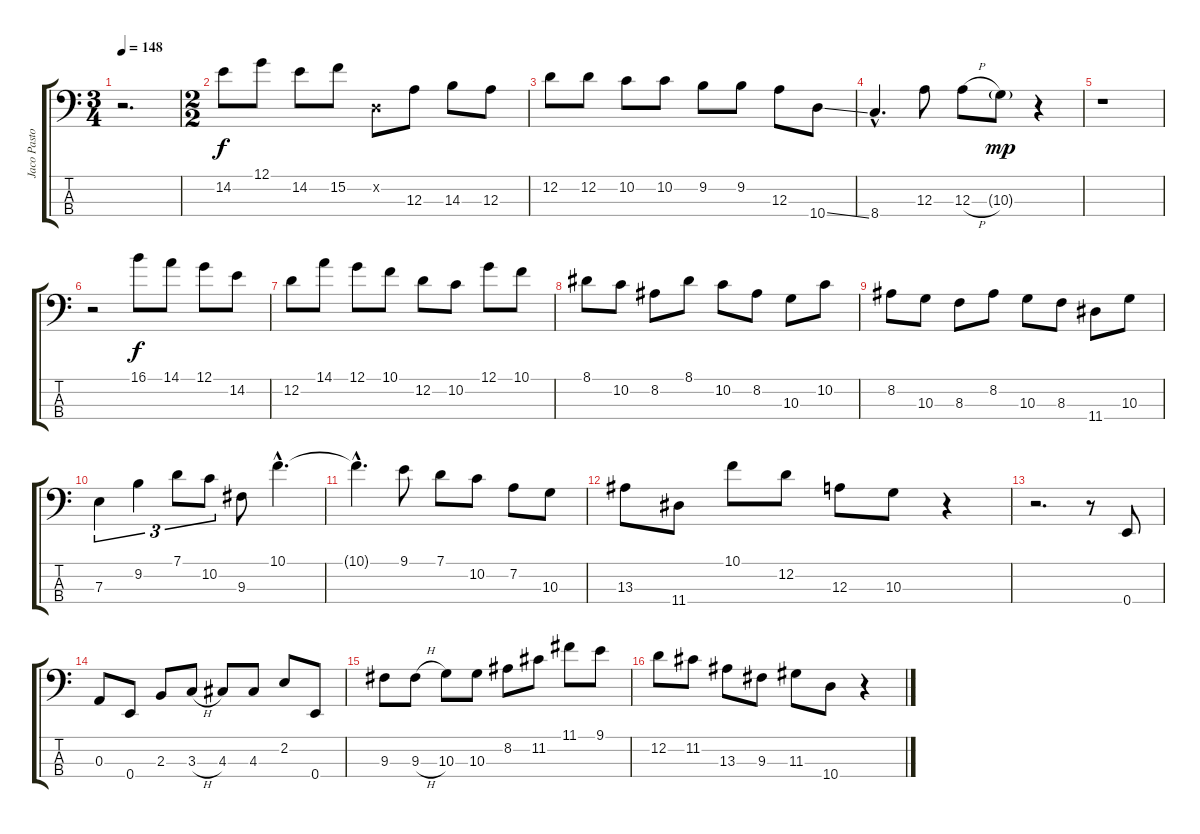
\track ("Jaco Pastorius" "Jaco Pasto") {instrument fretlessbass}
\staff {score tabs}
\tuning (G2 D2 A1 E1) {hide}
\ts (3 4)
\tempo 148
\clef f4
\ks c
r.2{d dy f} |
\ts (2 2)
14.2.8 12.1.8 14.2.8 15.2.8 0.2{x}.8 12.3.8 14.3.8 12.3.8 |
12.2.8 12.2.8 10.2.8 10.2.8 9.2.8 9.2.8 12.3.8 10.4{ss}.8 |
8.4{hac}.4{d} 12.3.8 12.3{h}.8 10.3{g}.8{dy mp} r.4 |
r.1 |
r.2 16.1.8{dy f} 14.1.8 12.1.8 14.2.8 |
12.2.8 14.1.8 12.1.8 10.1.8 12.2.8 10.2.8 12.1.8 10.1.8 |
8.1.8 10.2.8 8.2.8 8.1.8 10.2.8 8.2.8 10.3.8 10.2.8 |
8.2.8 10.3.8 8.3.8 8.2.8 10.3.8 8.3.8 11.4.8 10.3.8 |
7.3.4{tu (3 2)} 9.2.4{tu (3 2)} 7.1.8{tu (3 2)} 10.2.8{tu (3 2)} 9.3.8 10.1{hac}.4{d} |
10.1{hac t}.4{d} 9.1.8 7.1.8 10.2.8 7.2.8 10.3.8 |
13.3.8 11.4.8 10.1.8 12.2.8 12.3.8 10.3.8 r.4 |
r.2{d} r.8 0.4.8 |
0.3.8 0.4.8 2.3.8 3.3{h}.8 4.3.8 4.3.8 2.2.8 0.4.8 |
9.3.8 9.3{h}.8 10.3.8 10.3.8 8.2.8 11.2.8 11.1.8 9.1.8 |
12.2.8 11.2.8 13.3.8 9.3.8 11.3.8 10.4.8 r.4
